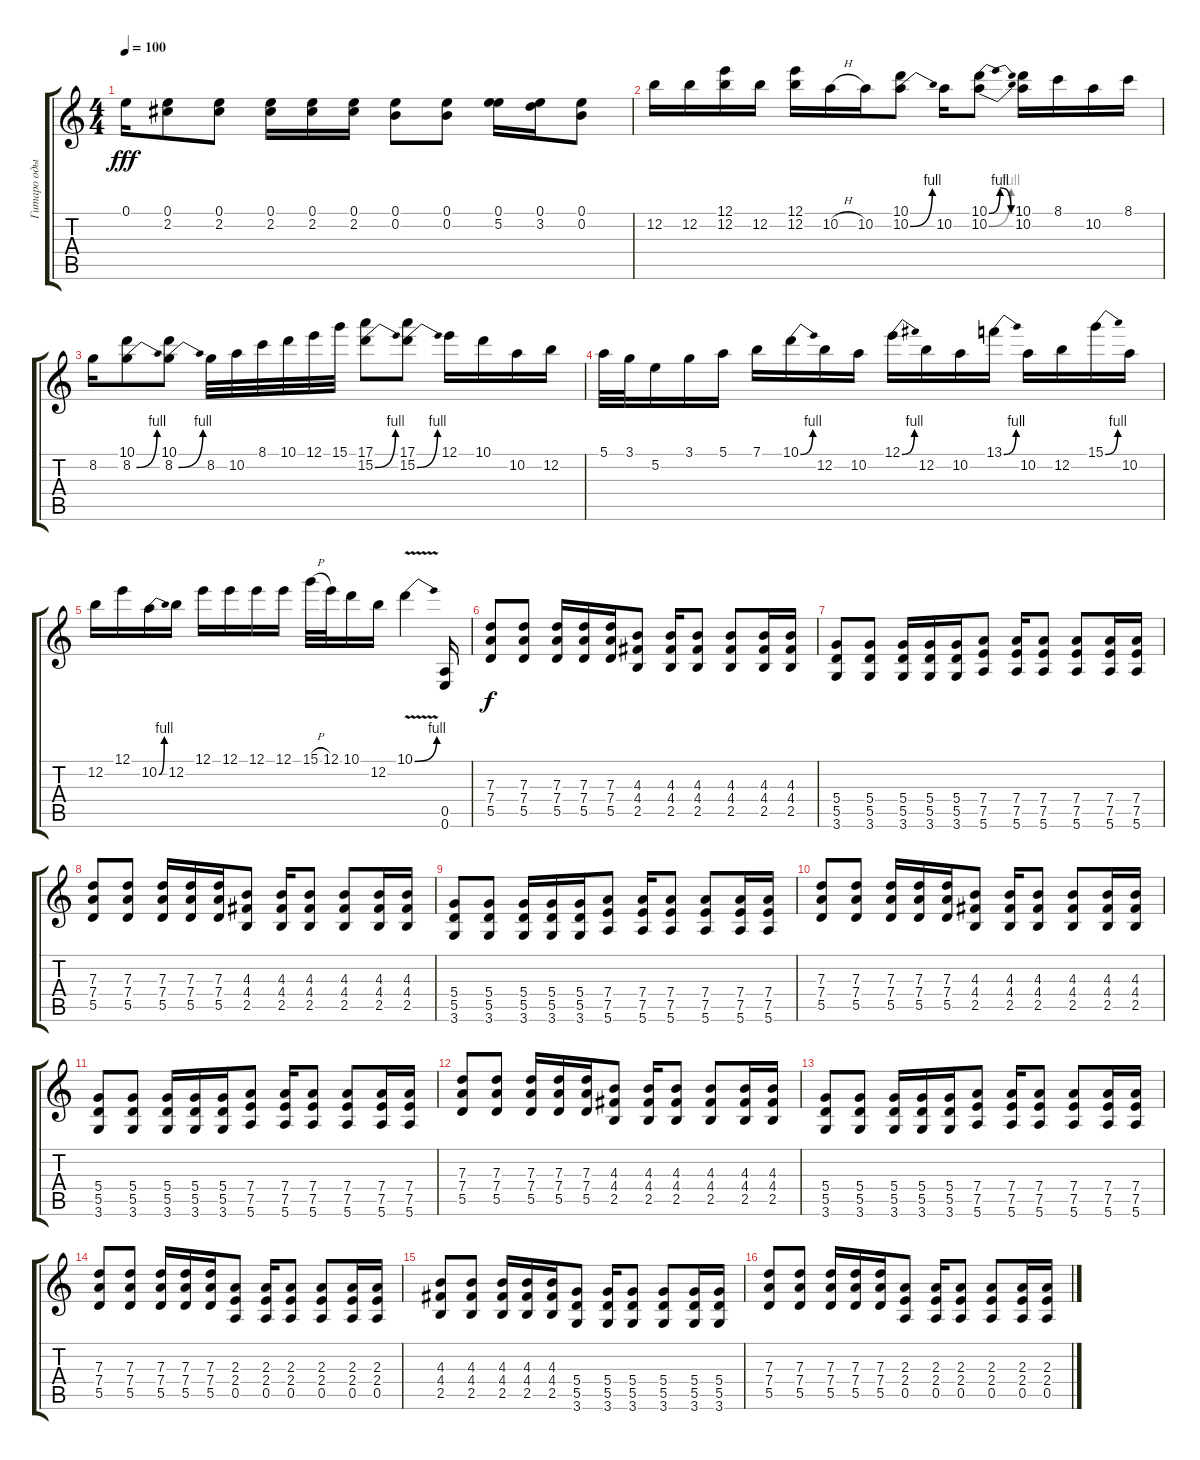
\track ("Гитаро одын" "Гитаро оды") {instrument distortionguitar}
\staff {score tabs}
\tuning (E4 B3 G3 D3 A2 E2) {hide}
\ts (4 4)
\tempo 100
\clef g2
\ks c
0.1.16{dy fff} (0.1 2.2).8 (0.1 2.2).8 (0.1 2.2).16 (0.1 2.2).16 (0.1 2.2).16 (0.1 0.2).8 (0.1 0.2).8 (0.1 5.2).16 (0.1 3.2).16 (0.1 0.2).8 |
12.2.16 12.2.16 (12.1 12.2).16 12.2.16 (12.1 12.2).16 10.2{h}.16 10.2.16 (10.1 10.2{be (bend 0 0 60 4)}).8 10.2.16 (10.1{be (bendrelease 0 0 15 4 45 4 60 0)} 10.2{be (bend 0 0 60 4)}).8 (10.1 10.2).16 8.1.16 10.2.16 8.1.16 |
8.2.16 (10.1 8.2{be (bend 0 0 60 4)}).8 (10.1 8.2{be (bend 0 0 60 4)}).8 8.2.32 10.2.32 8.1.32 10.1.32 12.1.32 15.1.32 (17.1 15.2{be (bend 0 0 60 4)}).8 (17.1 15.2{be (bend 0 0 60 4)}).8 12.1.16 10.1.16 10.2.16 12.2.16 |
5.1.32 3.1.32 5.2.16 3.1.16 5.1.16 7.1.16 10.1{be (bend 0 0 60 4)}.16 12.2.16 10.2.16 12.1{be (bend 0 0 60 4)}.16 12.2.16 10.2.16 13.1{be (bend 0 0 60 4)}.16 10.2.16 12.2.16 15.1{be (bend 0 0 60 4)}.16 10.2.16 |
12.2.16 12.1.16 10.2{be (bend 0 0 60 4)}.16 12.2.16 12.1.16 12.1.16 12.1.16 12.1.16 15.1{h}.32 12.1.32 10.1.16 12.2.16 10.1{be (bend 0 0 60 4) v}.4 (0.5 0.6).16 |
(7.3 7.4 5.5).8{dy f} (7.3 7.4 5.5).8 (7.3 7.4 5.5).16 (7.3 7.4 5.5).16 (7.3 7.4 5.5).16 (4.3 4.4 2.5).8 (4.3 4.4 2.5).16 (4.3 4.4 2.5).8 (4.3 4.4 2.5).8 (4.3 4.4 2.5).16 (4.3 4.4 2.5).16 |
(5.4 5.5 3.6).8 (5.4 5.5 3.6).8 (5.4 5.5 3.6).16 (5.4 5.5 3.6).16 (5.4 5.5 3.6).16 (7.4 7.5 5.6).8 (7.4 7.5 5.6).16 (7.4 7.5 5.6).8 (7.4 7.5 5.6).8 (7.4 7.5 5.6).16 (7.4 7.5 5.6).16 |
(7.3 7.4 5.5).8 (7.3 7.4 5.5).8 (7.3 7.4 5.5).16 (7.3 7.4 5.5).16 (7.3 7.4 5.5).16 (4.3 4.4 2.5).8 (4.3 4.4 2.5).16 (4.3 4.4 2.5).8 (4.3 4.4 2.5).8 (4.3 4.4 2.5).16 (4.3 4.4 2.5).16 |
(5.4 5.5 3.6).8 (5.4 5.5 3.6).8 (5.4 5.5 3.6).16 (5.4 5.5 3.6).16 (5.4 5.5 3.6).16 (7.4 7.5 5.6).8 (7.4 7.5 5.6).16 (7.4 7.5 5.6).8 (7.4 7.5 5.6).8 (7.4 7.5 5.6).16 (7.4 7.5 5.6).16 |
(7.3 7.4 5.5).8 (7.3 7.4 5.5).8 (7.3 7.4 5.5).16 (7.3 7.4 5.5).16 (7.3 7.4 5.5).16 (4.3 4.4 2.5).8 (4.3 4.4 2.5).16 (4.3 4.4 2.5).8 (4.3 4.4 2.5).8 (4.3 4.4 2.5).16 (4.3 4.4 2.5).16 |
(5.4 5.5 3.6).8 (5.4 5.5 3.6).8 (5.4 5.5 3.6).16 (5.4 5.5 3.6).16 (5.4 5.5 3.6).16 (7.4 7.5 5.6).8 (7.4 7.5 5.6).16 (7.4 7.5 5.6).8 (7.4 7.5 5.6).8 (7.4 7.5 5.6).16 (7.4 7.5 5.6).16 |
(7.3 7.4 5.5).8 (7.3 7.4 5.5).8 (7.3 7.4 5.5).16 (7.3 7.4 5.5).16 (7.3 7.4 5.5).16 (4.3 4.4 2.5).8 (4.3 4.4 2.5).16 (4.3 4.4 2.5).8 (4.3 4.4 2.5).8 (4.3 4.4 2.5).16 (4.3 4.4 2.5).16 |
(5.4 5.5 3.6).8 (5.4 5.5 3.6).8 (5.4 5.5 3.6).16 (5.4 5.5 3.6).16 (5.4 5.5 3.6).16 (7.4 7.5 5.6).8 (7.4 7.5 5.6).16 (7.4 7.5 5.6).8 (7.4 7.5 5.6).8 (7.4 7.5 5.6).16 (7.4 7.5 5.6).16 |
(7.3 7.4 5.5).8 (7.3 7.4 5.5).8 (7.3 7.4 5.5).16 (7.3 7.4 5.5).16 (7.3 7.4 5.5).16 (2.3 2.4 0.5).8 (2.3 2.4 0.5).16 (2.3 2.4 0.5).8 (2.3 2.4 0.5).8 (2.3 2.4 0.5).16 (2.3 2.4 0.5).16 |
(4.3 4.4 2.5).8 (4.3 4.4 2.5).8 (4.3 4.4 2.5).16 (4.3 4.4 2.5).16 (4.3 4.4 2.5).16 (5.4 5.5 3.6).8 (5.4 5.5 3.6).16 (5.4 5.5 3.6).8 (5.4 5.5 3.6).8 (5.4 5.5 3.6).16 (5.4 5.5 3.6).16 |
(7.3 7.4 5.5).8 (7.3 7.4 5.5).8 (7.3 7.4 5.5).16 (7.3 7.4 5.5).16 (7.3 7.4 5.5).16 (2.3 2.4 0.5).8 (2.3 2.4 0.5).16 (2.3 2.4 0.5).8 (2.3 2.4 0.5).8 (2.3 2.4 0.5).16 (2.3 2.4 0.5).16
